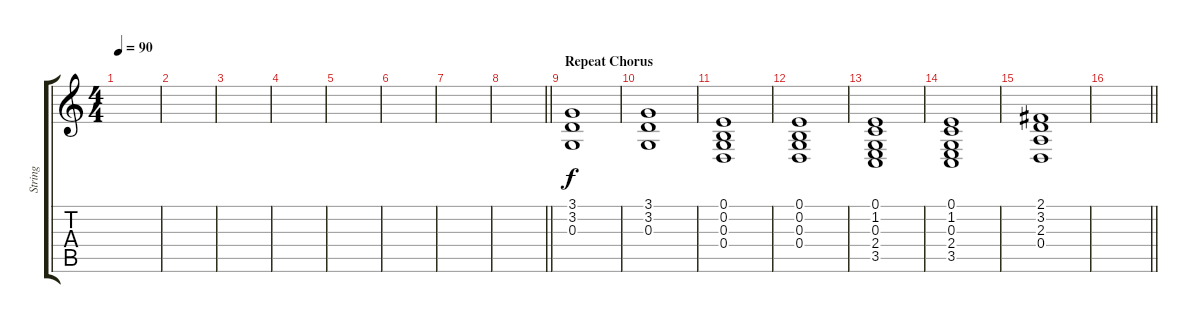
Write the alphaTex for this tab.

\track ("String" "String") {instrument tremolostrings}
\staff {score tabs}
\tuning (E4 B3 G3 D3 A2 E2) {hide}
\ts (4 4)
\tempo 90
\clef g2
\ks c
|
|
|
|
|
|
|
\barLineRight lightlight
|
\section ("" "Repeat Chorus")
(3.1 3.2 0.3).1 |
(3.1 3.2 0.3).1 |
(0.1 0.2 0.3 0.4).1 |
(0.1 0.2 0.3 0.4).1 |
(0.1 1.2 0.3 2.4 3.5).1 |
(0.1 1.2 0.3 2.4 3.5).1 |
(2.1 3.2 2.3 0.4).1 |
\barLineRight lightlight
